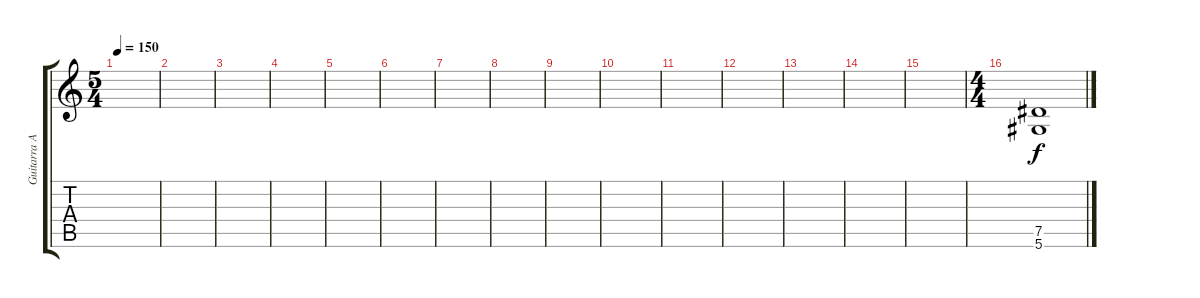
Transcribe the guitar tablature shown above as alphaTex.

\track ("Guitarra Add" "Guitarra A") {instrument distortionguitar}
\staff {score tabs}
\tuning (Eb4 Bb3 Gb3 Db3 Ab2 Eb2) {hide}
\ts (5 4)
\tempo 150
\clef g2
\ks c
|
|
|
|
|
|
|
|
|
|
|
|
|
|
|
\ts (4 4)
(7.5 5.6).1
